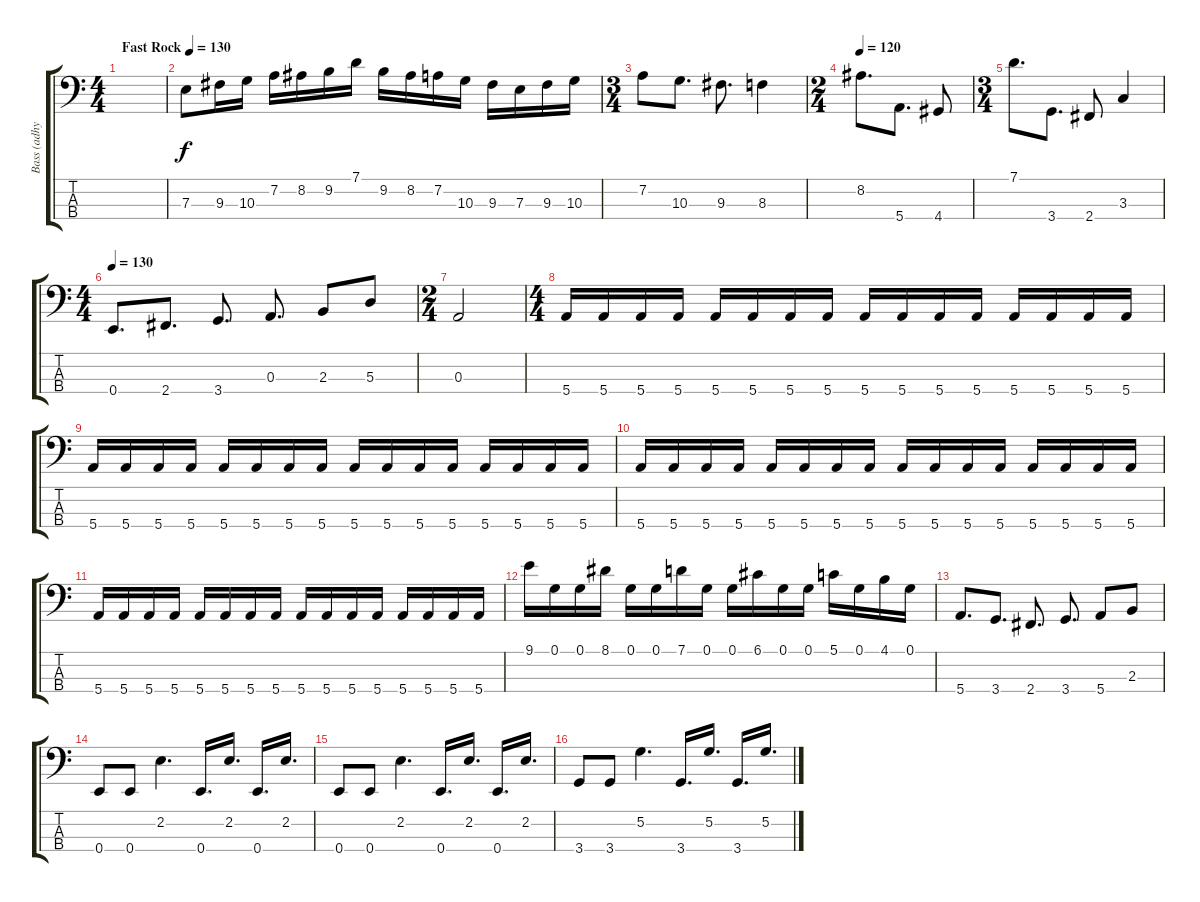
\track ("Bass (adhy)" "Bass (adhy") {instrument electricbassfinger}
\staff {score tabs}
\tuning (G2 D2 A1 E1) {hide}
\ts (4 4)
\tempo (130 "Fast Rock")
\clef f4
\ks c
|
7.3.8 9.3.16 10.3.16 7.2.16 8.2.16 9.2.16 7.1.16 9.2.16 8.2.16 7.2.16 10.3.16 9.3.16 7.3.16 9.3.16 10.3.16 |
\ts (3 4)
7.2.8 10.3.8{d} 9.3.8{d} 8.3.4 |
\ts (2 4)
\tempo 120
8.2.8{d} 5.4.8{d} 4.4.8 |
\ts (3 4)
7.1.8{d} 3.4.8{d} 2.4.8 3.3.4 |
\ts (4 4)
\tempo 130
0.4.8{d} 2.4.8{d} 3.4.8{d} 0.3.8{d} 2.3.8 5.3.8 |
\ts (2 4)
0.3.2 |
\ts (4 4)
5.4.16 5.4.16 5.4.16 5.4.16 5.4.16 5.4.16 5.4.16 5.4.16 5.4.16 5.4.16 5.4.16 5.4.16 5.4.16 5.4.16 5.4.16 5.4.16 |
5.4.16 5.4.16 5.4.16 5.4.16 5.4.16 5.4.16 5.4.16 5.4.16 5.4.16 5.4.16 5.4.16 5.4.16 5.4.16 5.4.16 5.4.16 5.4.16 |
5.4.16 5.4.16 5.4.16 5.4.16 5.4.16 5.4.16 5.4.16 5.4.16 5.4.16 5.4.16 5.4.16 5.4.16 5.4.16 5.4.16 5.4.16 5.4.16 |
5.4.16 5.4.16 5.4.16 5.4.16 5.4.16 5.4.16 5.4.16 5.4.16 5.4.16 5.4.16 5.4.16 5.4.16 5.4.16 5.4.16 5.4.16 5.4.16 |
9.1.16 0.1.16 0.1.16 8.1.16 0.1.16 0.1.16 7.1.16 0.1.16 0.1.16 6.1.16 0.1.16 0.1.16 5.1.16 0.1.16 4.1.16 0.1.16 |
5.4.8{d} 3.4.8{d} 2.4.8{d} 3.4.8{d} 5.4.8 2.3.8 |
0.4.8 0.4.8 2.2.4{d} 0.4.16{d} 2.2.16{d} 0.4.16{d} 2.2.16{d} |
0.4.8 0.4.8 2.2.4{d} 0.4.16{d} 2.2.16{d} 0.4.16{d} 2.2.16{d} |
3.4.8 3.4.8 5.2.4{d} 3.4.16{d} 5.2.16{d} 3.4.16{d} 5.2.16{d}
